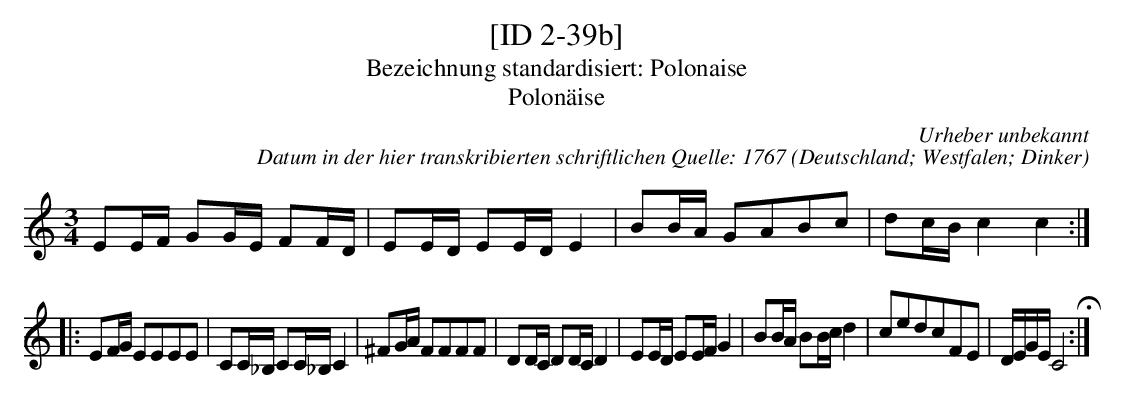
X:1
T:[ID 2-39b]
T:Bezeichnung standardisiert: Polonaise
T:Polon\"aise
C:Urheber unbekannt
C:Datum in der hier transkribierten schriftlichen Quelle: 1767
O:Deutschland; Westfalen; Dinker
L:1/16
M:3/4
K:C
E2EF G2GE F2FD | E2ED E2EDE4 | B2BA G2A2B2c2 | d2cBc4c4 ::
E2FG E2E2E2E2 | C2C_B, C2C_B,C4 | ^F2GA F2F2F2F2 | D2DC D2DCD4 | E2ED E2EFG4 | B2BA B2Bcd4 | c2e2d2c2F2E2 | DEGEC8 H:|
